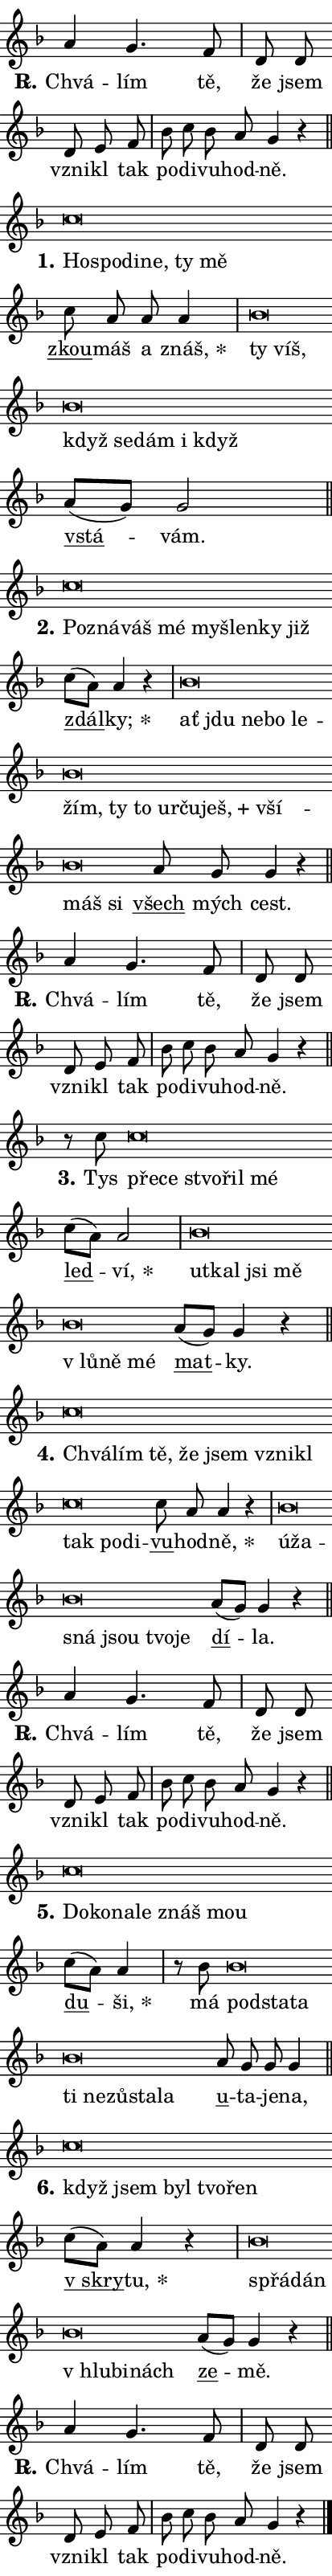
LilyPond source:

\version "2.24.0"
\header { tagline = "" }
\paper {
  indent = 0\cm
  top-margin = 0\cm
  right-margin = 0\cm
  bottom-margin = 0\cm
  left-margin = 0\cm
  paper-width = 7\cm
  page-breaking = #ly:one-page-breaking
  system-system-spacing.basic-distance = #11
  score-system-spacing.basic-distance = #11
  ragged-last = ##f
}


%% Author: Thomas Morley
%% https://lists.gnu.org/archive/html/lilypond-user/2020-05/msg00002.html
#(define (line-position grob)
"Returns position of @var[grob} in current system:
   @code{'start}, if at first time-step
   @code{'end}, if at last time-step
   @code{'middle} otherwise
"
  (let* ((col (ly:item-get-column grob))
         (ln (ly:grob-object col 'left-neighbor))
         (rn (ly:grob-object col 'right-neighbor))
         (col-to-check-left (if (ly:grob? ln) ln col))
         (col-to-check-right (if (ly:grob? rn) rn col))
         (break-dir-left
           (and
             (ly:grob-property col-to-check-left 'non-musical #f)
             (ly:item-break-dir col-to-check-left)))
         (break-dir-right
           (and
             (ly:grob-property col-to-check-right 'non-musical #f)
             (ly:item-break-dir col-to-check-right))))
        (cond ((eqv? 1 break-dir-left) 'start)
              ((eqv? -1 break-dir-right) 'end)
              (else 'middle))))

#(define (tranparent-at-line-position vctor)
  (lambda (grob)
  "Relying on @code{line-position} select the relevant enry from @var{vctor}.
Used to determine transparency,"
    (case (line-position grob)
      ((end) (not (vector-ref vctor 0)))
      ((middle) (not (vector-ref vctor 1)))
      ((start) (not (vector-ref vctor 2))))))

noteHeadBreakVisibility =
#(define-music-function (break-visibility)(vector?)
"Makes @code{NoteHead}s transparent relying on @var{break-visibility}"
#{
  \override NoteHead.transparent =
    #(tranparent-at-line-position break-visibility)
#})

#(define delete-ledgers-for-transparent-note-heads
  (lambda (grob)
    "Reads whether a @code{NoteHead} is transparent.
If so this @code{NoteHead} is removed from @code{'note-heads} from
@var{grob}, which is supposed to be @code{LedgerLineSpanner}.
As a result ledgers are not printed for this @code{NoteHead}"
    (let* ((nhds-array (ly:grob-object grob 'note-heads))
           (nhds-list
             (if (ly:grob-array? nhds-array)
                 (ly:grob-array->list nhds-array)
                 '()))
           ;; Relies on the transparent-property being done before
           ;; Staff.LedgerLineSpanner.after-line-breaking is executed.
           ;; This is fragile ...
           (to-keep
             (remove
               (lambda (nhd)
                 (ly:grob-property nhd 'transparent #f))
               nhds-list)))
      ;; TODO find a better method to iterate over grob-arrays, similiar
      ;; to filter/remove etc for lists
      ;; For now rebuilt from scratch
      (set! (ly:grob-object grob 'note-heads)  '())
      (for-each
        (lambda (nhd)
          (ly:pointer-group-interface::add-grob grob 'note-heads nhd))
        to-keep))))

hideNotes = {
  \noteHeadBreakVisibility #begin-of-line-visible
}
unHideNotes = {
  \noteHeadBreakVisibility #all-visible
}

% work-around for resetting accidentals
% https://lilypond.org/doc/v2.23/Documentation/notation/displaying-rhythms#unmetered-music
cadenzaMeasure = {
  \cadenzaOff
  \partial 1024 s1024
  \cadenzaOn
}

#(define-markup-command (accent layout props text) (markup?)
  "Underline accented syllable"
  (interpret-markup layout props
    #{\markup \override #'(offset . 4.3) \underline { #text }#}))

responsum = \markup \concat {
  "R" \hspace #-1.05 \path #0.1 #'((moveto 0 0.07) (lineto 0.9 0.8)) \hspace #0.05 "."
}

\layout {
    \context {
        \Staff
        \remove "Time_signature_engraver"
        \override LedgerLineSpanner.after-line-breaking = #delete-ledgers-for-transparent-note-heads
    }
    \context {
        \Voice {
            \override NoteHead.output-attributes = #'((class . "notehead"))
            \override Hairpin.height = #0.55
        }
    }
    \context {
        \Lyrics {
            \override StanzaNumber.output-attributes = #'((class . "stanzanumber"))
            \override LyricSpace.minimum-distance = #0.9
            \override LyricText.font-name = #"TeX Gyre Schola"
            \override LyricText.font-size = 1
            \override StanzaNumber.font-name = #"TeX Gyre Schola Bold"
            \override StanzaNumber.font-size = 1
        }
    }
}

% magnetic-lyrics.ily
%
%   written by
%     Jean Abou Samra <jean@abou-samra.fr>
%     Werner Lemberg <wl@gnu.org>
%
%   adapted by
%     Jiri Hon <jiri.hon@gmail.com>
%
% Version 2022-Apr-15

% https://www.mail-archive.com/lilypond-user@gnu.org/msg149350.html

#(define (Left_hyphen_pointer_engraver context)
   "Collect syllable-hyphen-syllable occurrences in lyrics and store
them in properties.  This engraver only looks to the left.  For
example, if the lyrics input is @code{foo -- bar}, it does the
following.

@itemize @bullet
@item
Set the @code{text} property of the @code{LyricHyphen} grob between
@q{foo} and @q{bar} to @code{foo}.

@item
Set the @code{left-hyphen} property of the @code{LyricText} grob with
text @q{foo} to the @code{LyricHyphen} grob between @q{foo} and
@q{bar}.
@end itemize

Use this auxiliary engraver in combination with the
@code{lyric-@/text::@/apply-@/magnetic-@/offset!} hook."
   (let ((hyphen #f)
         (text #f))
     (make-engraver
      (acknowledgers
       ((lyric-syllable-interface engraver grob source-engraver)
        (set! text grob)))
      (end-acknowledgers
       ((lyric-hyphen-interface engraver grob source-engraver)
        ;(when (not (grob::has-interface grob 'lyric-space-interface))
          (set! hyphen grob)));)
      ((stop-translation-timestep engraver)
       (when (and text hyphen)
         (ly:grob-set-object! text 'left-hyphen hyphen))
       (set! text #f)
       (set! hyphen #f)))))

#(define (lyric-text::apply-magnetic-offset! grob)
   "If the space between two syllables is less than the value in
property @code{LyricText@/.details@/.squash-threshold}, move the right
syllable to the left so that it gets concatenated with the left
syllable.

Use this function as a hook for
@code{LyricText@/.after-@/line-@/breaking} if the
@code{Left_@/hyphen_@/pointer_@/engraver} is active."
   (let ((hyphen (ly:grob-object grob 'left-hyphen #f)))
     (when hyphen
       (let ((left-text (ly:spanner-bound hyphen LEFT)))
         (when (grob::has-interface left-text 'lyric-syllable-interface)
           (let* ((common (ly:grob-common-refpoint grob left-text X))
                  (this-x-ext (ly:grob-extent grob common X))
                  (left-x-ext
                   (begin
                     ;; Trigger magnetism for left-text.
                     (ly:grob-property left-text 'after-line-breaking)
                     (ly:grob-extent left-text common X)))
                  ;; `delta` is the gap width between two syllables.
                  (delta (- (interval-start this-x-ext)
                            (interval-end left-x-ext)))
                  (details (ly:grob-property grob 'details))
                  (threshold (assoc-get 'squash-threshold details 0.2)))
             (when (< delta threshold)
               (let* (;; We have to manipulate the input text so that
                      ;; ligatures crossing syllable boundaries are not
                      ;; disabled.  For languages based on the Latin
                      ;; script this is essentially a beautification.
                      ;; However, for non-Western scripts it can be a
                      ;; necessity.
                      (lt (ly:grob-property left-text 'text))
                      (rt (ly:grob-property grob 'text))
                      (is-space (grob::has-interface hyphen 'lyric-space-interface))
                      (space (if is-space " " ""))
                      (space-markup (grob-interpret-markup grob " "))
                      (space-size (interval-length (ly:stencil-extent space-markup X)))
                      (extra-delta (if is-space space-size 0))
                      ;; Append new syllable.
                      (ltrt-space (if (and (string? lt) (string? rt))
                                (string-append lt space rt)
                                (make-concat-markup (list lt space rt))))
                      ;; Right-align `ltrt` to the right side.
                      (ltrt-space-markup (grob-interpret-markup
                               grob
                               (make-translate-markup
                                (cons (interval-length this-x-ext) 0)
                                (make-right-align-markup ltrt-space)))))
                 (begin
                   ;; Don't print `left-text`.
                   (ly:grob-set-property! left-text 'stencil #f)
                   ;; Set text and stencil (which holds all collected
                   ;; syllables so far) and shift it to the left.
                   (ly:grob-set-property! grob 'text ltrt-space)
                   (ly:grob-set-property! grob 'stencil ltrt-space-markup)
                   (ly:grob-translate-axis! grob (- (- delta extra-delta)) X))))))))))


#(define (lyric-hyphen::displace-bounds-first grob)
   ;; Make very sure this callback isn't triggered too early.
   (let ((left (ly:spanner-bound grob LEFT))
         (right (ly:spanner-bound grob RIGHT)))
     (ly:grob-property left 'after-line-breaking)
     (ly:grob-property right 'after-line-breaking)
     (ly:lyric-hyphen::print grob)))

squashThreshold = #0.4

\layout {
  \context {
    \Lyrics
    \consists #Left_hyphen_pointer_engraver
    \override LyricText.after-line-breaking =
      #lyric-text::apply-magnetic-offset!
    \override LyricHyphen.stencil = #lyric-hyphen::displace-bounds-first
    \override LyricText.details.squash-threshold = \squashThreshold
    \override LyricHyphen.minimum-distance = 0
    \override LyricHyphen.minimum-length = \squashThreshold
  }
}

squash = \override LyricText.details.squash-threshold = 9999
unSquash = \override LyricText.details.squash-threshold = \squashThreshold

left = \override LyricText.self-alignment-X = #LEFT
unLeft = \revert LyricText.self-alignment-X

starOffset = #(lambda (grob) 
                (let ((x_offset (ly:self-alignment-interface::aligned-on-x-parent grob)))
                  (if (= x_offset 0) 0 (+ x_offset 1.2))))

star = #(define-music-function (syllable)(string?)
"Append star separator at the end of a syllable"
#{
  \once \override LyricText.X-offset = #starOffset
  \lyricmode { \markup {
    #syllable
    \override #'((font-name . "TeX Gyre Schola Bold")) \hspace #0.2 \lower #0.65 \larger "*"
  } }
#})

starAccent = #(define-music-function (syllable)(string?)
"Append star separator at the end of a syllable and make accent"
#{
  \once \override LyricText.X-offset = #starOffset
  \lyricmode { \markup {
    \accent #syllable
    \override #'((font-name . "TeX Gyre Schola Bold")) \hspace #0.2 \lower #0.65 \larger "*"
  } }
#})

breath = #(define-music-function (syllable)(string?)
"Append breathing indicator at the end of a syllable"
#{
  \lyricmode { \markup { #syllable "+" } }
#})

optionalBreath = #(define-music-function (syllable)(string?)
"Append optional breathing indicator at the end of a syllable"
#{
  \lyricmode { \markup { #syllable "(+)" } }
#})


\score {
    <<
        \new Voice = "melody" { \cadenzaOn \key f \major \relative { a'4 g4. f8 \cadenzaMeasure \bar "|" d d \bar "" d e f \cadenzaMeasure \bar "|" bes c bes a g4 r \cadenzaMeasure \bar "||" \break } }
        \new Lyrics \lyricsto "melody" { \lyricmode { \set stanza = \responsum
Chvá -- lím tě, že jsem vzni -- kl tak po -- di -- vu -- hod -- ně. } }
    >>
    \layout {}
}

\score {
    <<
        \new Voice = "melody" { \cadenzaOn \key f \major \relative { c''\breve*1/16 \hideNotes \breve*1/16 \bar "" \breve*1/16 \bar "" \breve*1/16 \bar "" \breve*1/16 \breve*1/16 \bar "" \unHideNotes \bar "" c8 a a a4 \cadenzaMeasure \bar "|" bes\breve*1/16 \hideNotes \breve*1/16 \bar "" \breve*1/16 \bar "" \breve*1/16 \bar "" \breve*1/16 \bar "" \breve*1/16 \breve*1/16 \bar "" \unHideNotes \bar "" a8[( g)] g2 \cadenzaMeasure \bar "||" \break } }
        \new Lyrics \lyricsto "melody" { \lyricmode { \set stanza = "1."
\left Ho -- \squash spo -- di -- ne, ty mě \unLeft \unSquash \markup \accent zkou -- máš a \star znáš, \left ty \squash víš, když se -- dám i když \unLeft \unSquash \markup \accent vstá -- vám. } }
    >>
    \layout {}
}

\score {
    <<
        \new Voice = "melody" { \cadenzaOn \key f \major \relative { c''\breve*1/16 \hideNotes \breve*1/16 \bar "" \breve*1/16 \bar "" \breve*1/16 \bar "" \breve*1/16 \bar "" \breve*1/16 \bar "" \breve*1/16 \breve*1/16 \bar "" \unHideNotes \bar "" c8[( a)] a4 r \cadenzaMeasure \bar "|" bes\breve*1/16 \hideNotes \breve*1/16 \bar "" \breve*1/16 \bar "" \breve*1/16 \bar "" \breve*1/16 \bar "" \breve*1/16 \bar "" \breve*1/16 \bar "" \breve*1/16 \bar "" \breve*1/16 \bar "" \breve*1/16 \bar "" \breve*1/16 \bar "" \breve*1/16 \bar "" \breve*1/16 \breve*1/16 \bar "" \unHideNotes \bar "" a8 g g4 r \cadenzaMeasure \bar "||" \break } }
        \new Lyrics \lyricsto "melody" { \lyricmode { \set stanza = "2."
\left Po -- \squash zná -- váš mé my -- šlen -- ky již \unLeft \unSquash \markup \accent zdál -- \star ky; \left ať \squash jdu ne -- bo le -- žím, ty to ur -- ču -- \breath "ješ," vší -- máš si \unLeft \unSquash \markup \accent všech mých cest. } }
    >>
    \layout {}
}

\score {
    <<
        \new Voice = "melody" { \cadenzaOn \key f \major \relative { a'4 g4. f8 \cadenzaMeasure \bar "|" d d \bar "" d e f \cadenzaMeasure \bar "|" bes c bes a g4 r \cadenzaMeasure \bar "||" \break } }
        \new Lyrics \lyricsto "melody" { \lyricmode { \set stanza = \responsum
Chvá -- lím tě, že jsem vzni -- kl tak po -- di -- vu -- hod -- ně. } }
    >>
    \layout {}
}

\score {
    <<
        \new Voice = "melody" { \cadenzaOn \key f \major \relative { r8 c''8 c\breve*1/16 \hideNotes \breve*1/16 \bar "" \breve*1/16 \bar "" \breve*1/16 \breve*1/16 \bar "" \unHideNotes \bar "" c8[( a)] a2 \cadenzaMeasure \bar "|" bes\breve*1/16 \hideNotes \breve*1/16 \bar "" \breve*1/16 \bar "" \breve*1/16 \bar "" \breve*1/16 \bar "" \breve*1/16 \breve*1/16 \bar "" \unHideNotes \bar "" a8[( g)] g4 r \cadenzaMeasure \bar "||" \break } }
        \new Lyrics \lyricsto "melody" { \lyricmode { \set stanza = "3."
Tys \left pře -- \squash ce stvo -- řil mé \unLeft \unSquash \markup \accent led -- \star ví, \left ut -- \squash kal jsi mě "v lů" -- ně mé \unLeft \unSquash \markup \accent mat -- ky. } }
    >>
    \layout {}
}

\score {
    <<
        \new Voice = "melody" { \cadenzaOn \key f \major \relative { c''\breve*1/16 \hideNotes \breve*1/16 \bar "" \breve*1/16 \bar "" \breve*1/16 \bar "" \breve*1/16 \bar "" \breve*1/16 \bar "" \breve*1/16 \bar "" \breve*1/16 \bar "" \breve*1/16 \breve*1/16 \bar "" \unHideNotes \bar "" c8 a a4 r \cadenzaMeasure \bar "|" bes\breve*1/16 \hideNotes \breve*1/16 \bar "" \breve*1/16 \bar "" \breve*1/16 \bar "" \breve*1/16 \breve*1/16 \bar "" \unHideNotes \bar "" a8[( g)] g4 r \cadenzaMeasure \bar "||" \break } }
        \new Lyrics \lyricsto "melody" { \lyricmode { \set stanza = "4."
\left Chvá -- \squash lím tě, že jsem vzni -- kl tak po -- di -- \unLeft \unSquash \markup \accent vu -- hod -- \star ně, \left ú -- \squash ža -- sná jsou tvo -- je \unLeft \unSquash \markup \accent dí -- la. } }
    >>
    \layout {}
}

\score {
    <<
        \new Voice = "melody" { \cadenzaOn \key f \major \relative { a'4 g4. f8 \cadenzaMeasure \bar "|" d d \bar "" d e f \cadenzaMeasure \bar "|" bes c bes a g4 r \cadenzaMeasure \bar "||" \break } }
        \new Lyrics \lyricsto "melody" { \lyricmode { \set stanza = \responsum
Chvá -- lím tě, že jsem vzni -- kl tak po -- di -- vu -- hod -- ně. } }
    >>
    \layout {}
}

\score {
    <<
        \new Voice = "melody" { \cadenzaOn \key f \major \relative { c''\breve*1/16 \hideNotes \breve*1/16 \bar "" \breve*1/16 \bar "" \breve*1/16 \bar "" \breve*1/16 \breve*1/16 \bar "" \unHideNotes \bar "" c8[( a)] a4 \cadenzaMeasure \bar "|" r8 bes8 bes\breve*1/16 \hideNotes \breve*1/16 \bar "" \breve*1/16 \bar "" \breve*1/16 \bar "" \breve*1/16 \bar "" \breve*1/16 \bar "" \breve*1/16 \breve*1/16 \bar "" \unHideNotes \bar "" a8 g g g4 \cadenzaMeasure \bar "||" \break } }
        \new Lyrics \lyricsto "melody" { \lyricmode { \set stanza = "5."
\left Do -- \squash ko -- na -- le znáš mou \unLeft \unSquash \markup \accent du -- \star ši, má \left pod -- \squash sta -- ta ti ne -- zů -- sta -- la \unLeft \unSquash \markup \accent u -- ta -- je -- na, } }
    >>
    \layout {}
}

\score {
    <<
        \new Voice = "melody" { \cadenzaOn \key f \major \relative { c''\breve*1/16 \hideNotes \breve*1/16 \bar "" \breve*1/16 \bar "" \breve*1/16 \breve*1/16 \bar "" \unHideNotes \bar "" c8[( a)] a4 r \cadenzaMeasure \bar "|" bes\breve*1/16 \hideNotes \breve*1/16 \bar "" \breve*1/16 \bar "" \breve*1/16 \breve*1/16 \bar "" \unHideNotes \bar "" a8[( g)] g4 r \cadenzaMeasure \bar "||" \break } }
        \new Lyrics \lyricsto "melody" { \lyricmode { \set stanza = "6."
\left když \squash jsem byl tvo -- řen \unLeft \unSquash \markup \accent "v skry" -- \star tu, \left spřá -- \squash dán "v hlu" -- bi -- nách \unLeft \unSquash \markup \accent ze -- mě. } }
    >>
    \layout {}
}

\score {
    <<
        \new Voice = "melody" { \cadenzaOn \key f \major \relative { a'4 g4. f8 \cadenzaMeasure \bar "|" d d \bar "" d e f \cadenzaMeasure \bar "|" bes c bes a g4 r \cadenzaMeasure \bar "||" \break } \bar "|." }
        \new Lyrics \lyricsto "melody" { \lyricmode { \set stanza = \responsum
Chvá -- lím tě, že jsem vzni -- kl tak po -- di -- vu -- hod -- ně. } }
    >>
    \layout {}
}
